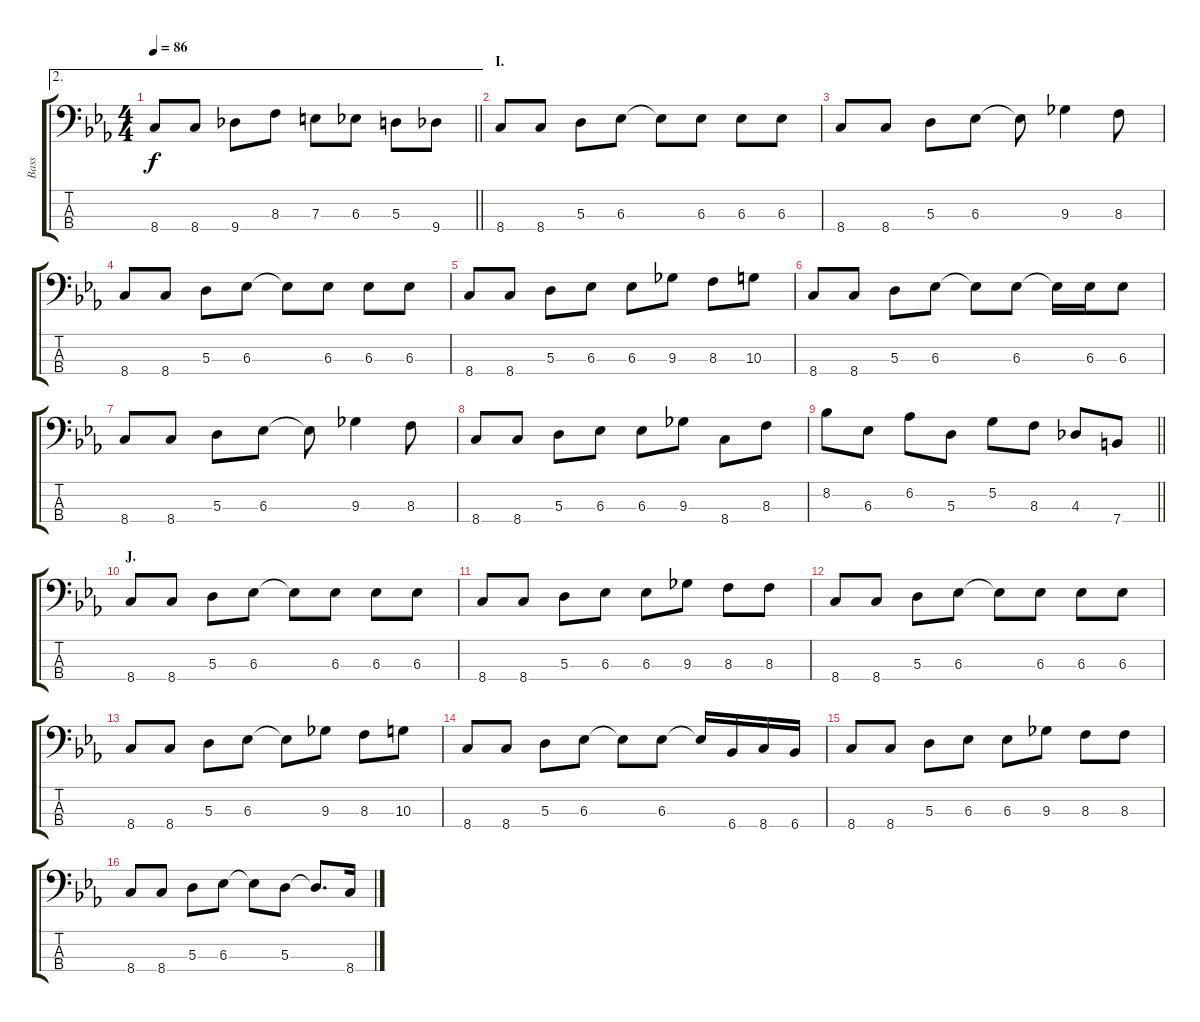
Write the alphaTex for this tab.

\track ("Bass" "Bass") {instrument electricbassfinger}
\staff {score tabs}
\tuning (G2 D2 A1 E1) {hide}
\ae 2
\ts (4 4)
\tempo 86
\clef f4
\barLineRight lightlight
\ks eb
8.4.8{dy f} 8.4.8 9.4.8 8.3.8 7.3.8 6.3.8 5.3.8 9.4.8 |
\section ("" "I.")
8.4.8 8.4.8 5.3.8 6.3.8 6.3{t}.8 6.3.8 6.3.8 6.3.8 |
8.4.8 8.4.8 5.3.8 6.3.8 6.3{t}.8 9.3.4 8.3.8 |
8.4.8 8.4.8 5.3.8 6.3.8 6.3{t}.8 6.3.8 6.3.8 6.3.8 |
8.4.8 8.4.8 5.3.8 6.3.8 6.3.8 9.3.8 8.3.8 10.3.8 |
8.4.8 8.4.8 5.3.8 6.3.8 6.3{t}.8 6.3.8 6.3{t}.16 6.3.16 6.3.8 |
8.4.8 8.4.8 5.3.8 6.3.8 6.3{t}.8 9.3.4 8.3.8 |
8.4.8 8.4.8 5.3.8 6.3.8 6.3.8 9.3.8 8.4.8 8.3.8 |
\barLineRight lightlight
8.2.8 6.3.8 6.2.8 5.3.8 5.2.8 8.3.8 4.3.8 7.4.8 |
\section ("" "J.")
8.4.8 8.4.8 5.3.8 6.3.8 6.3{t}.8 6.3.8 6.3.8 6.3.8 |
8.4.8 8.4.8 5.3.8 6.3.8 6.3.8 9.3.8 8.3.8 8.3.8 |
8.4.8 8.4.8 5.3.8 6.3.8 6.3{t}.8 6.3.8 6.3.8 6.3.8 |
8.4.8 8.4.8 5.3.8 6.3.8 6.3{t}.8 9.3.8 8.3.8 10.3.8 |
8.4.8 8.4.8 5.3.8 6.3.8 6.3{t}.8 6.3.8 6.3{t}.16 6.4.16 8.4.16 6.4.16 |
8.4.8 8.4.8 5.3.8 6.3.8 6.3.8 9.3.8 8.3.8 8.3.8 |
8.4.8 8.4.8 5.3.8 6.3.8 6.3{t}.8 5.3.8 5.3{t}.8{d} 8.4.16
